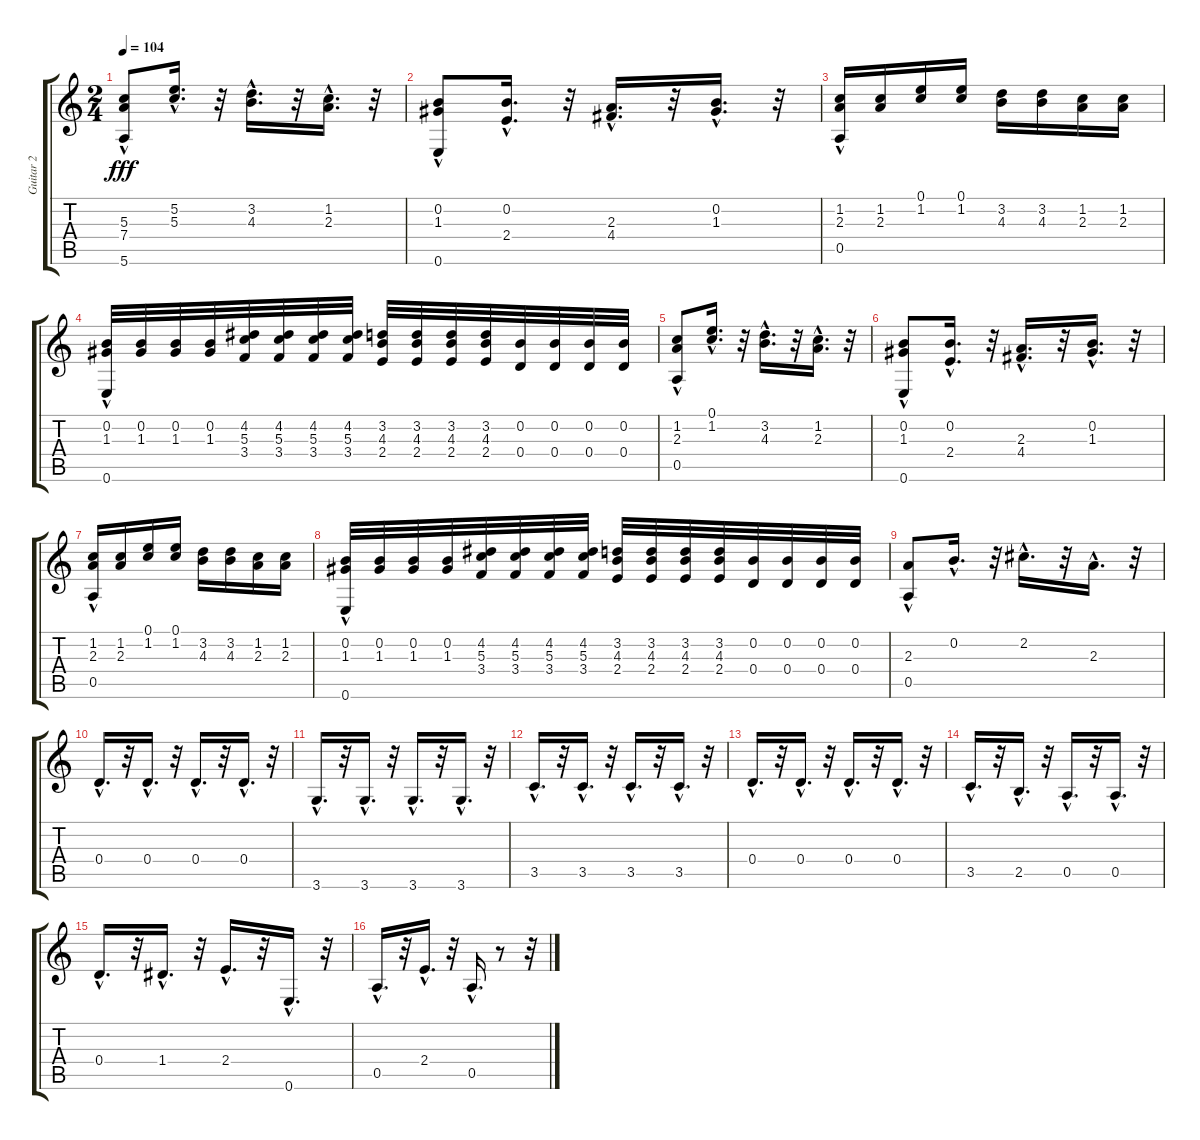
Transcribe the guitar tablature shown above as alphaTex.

\track ("Guitar 2" "Guitar 2") {instrument acousticguitarnylon}
\staff {score tabs}
\tuning (E4 B3 G3 D3 A2 E2) {hide}
\ts (2 4)
\tempo 104
\clef g2
\ks c
(5.3{hac} 7.4{hac} 5.6{hac}).8{dy fff} (5.2{hac} 5.3{hac}).16{d} r.32 (3.2{hac} 4.3{hac}).16{d} r.32 (1.2{hac} 2.3{hac}).16{d} r.32 |
(0.2{hac} 1.3{hac} 0.6{hac}).8 (0.2{hac} 2.4{hac}).16{d} r.32 (2.3{hac} 4.4{hac}).16{d} r.32 (0.2{hac} 1.3{hac}).16{d} r.32 |
(1.2 2.3 0.5{hac}).16 (1.2 2.3).16 (0.1 1.2).16 (0.1 1.2).16 (3.2 4.3).16 (3.2 4.3).16 (1.2 2.3).16 (1.2 2.3).16 |
(0.2 1.3 0.6{hac}).32 (0.2 1.3).32 (0.2 1.3).32 (0.2 1.3).32 (4.2 5.3 3.4).32 (4.2 5.3 3.4).32 (4.2 5.3 3.4).32 (4.2 5.3 3.4).32 (3.2 4.3 2.4).32 (3.2 4.3 2.4).32 (3.2 4.3 2.4).32 (3.2 4.3 2.4).32 (0.2 0.4).32 (0.2 0.4).32 (0.2 0.4).32 (0.2 0.4).32 |
(1.2{hac} 2.3{hac} 0.5{hac}).8 (0.1{hac} 1.2{hac}).16{d} r.32 (3.2{hac} 4.3{hac}).16{d} r.32 (1.2{hac} 2.3{hac}).16{d} r.32 |
(0.2{hac} 1.3{hac} 0.6{hac}).8 (0.2{hac} 2.4{hac}).16{d} r.32 (2.3{hac} 4.4{hac}).16{d} r.32 (0.2{hac} 1.3{hac}).16{d} r.32 |
(1.2 2.3 0.5{hac}).16 (1.2 2.3).16 (0.1 1.2).16 (0.1 1.2).16 (3.2 4.3).16 (3.2 4.3).16 (1.2 2.3).16 (1.2 2.3).16 |
(0.2 1.3 0.6{hac}).32 (0.2 1.3).32 (0.2 1.3).32 (0.2 1.3).32 (4.2 5.3 3.4).32 (4.2 5.3 3.4).32 (4.2 5.3 3.4).32 (4.2 5.3 3.4).32 (3.2 4.3 2.4).32 (3.2 4.3 2.4).32 (3.2 4.3 2.4).32 (3.2 4.3 2.4).32 (0.2 0.4).32 (0.2 0.4).32 (0.2 0.4).32 (0.2 0.4).32 |
(2.3{hac} 0.5{hac}).8 0.2{hac}.16{d} r.32 2.2{hac}.16{d} r.32 2.3{hac}.16{d} r.32 |
0.4{hac}.16{d} r.32 0.4{hac}.16{d} r.32 0.4{hac}.16{d} r.32 0.4{hac}.16{d} r.32 |
3.6{hac}.16{d} r.32 3.6{hac}.16{d} r.32 3.6{hac}.16{d} r.32 3.6{hac}.16{d} r.32 |
3.5{hac}.16{d} r.32 3.5{hac}.16{d} r.32 3.5{hac}.16{d} r.32 3.5{hac}.16{d} r.32 |
0.4{hac}.16{d} r.32 0.4{hac}.16{d} r.32 0.4{hac}.16{d} r.32 0.4{hac}.16{d} r.32 |
3.5{hac}.16{d} r.32 2.5{hac}.16{d} r.32 0.5{hac}.16{d} r.32 0.5{hac}.16{d} r.32 |
0.4{hac}.16{d} r.32 1.4{hac}.16{d} r.32 2.4{hac}.16{d} r.32 0.6{hac}.16{d} r.32 |
0.5{hac}.16{d} r.32 2.4{hac}.16{d} r.32 0.5{hac}.16{d} r.8 r.32
